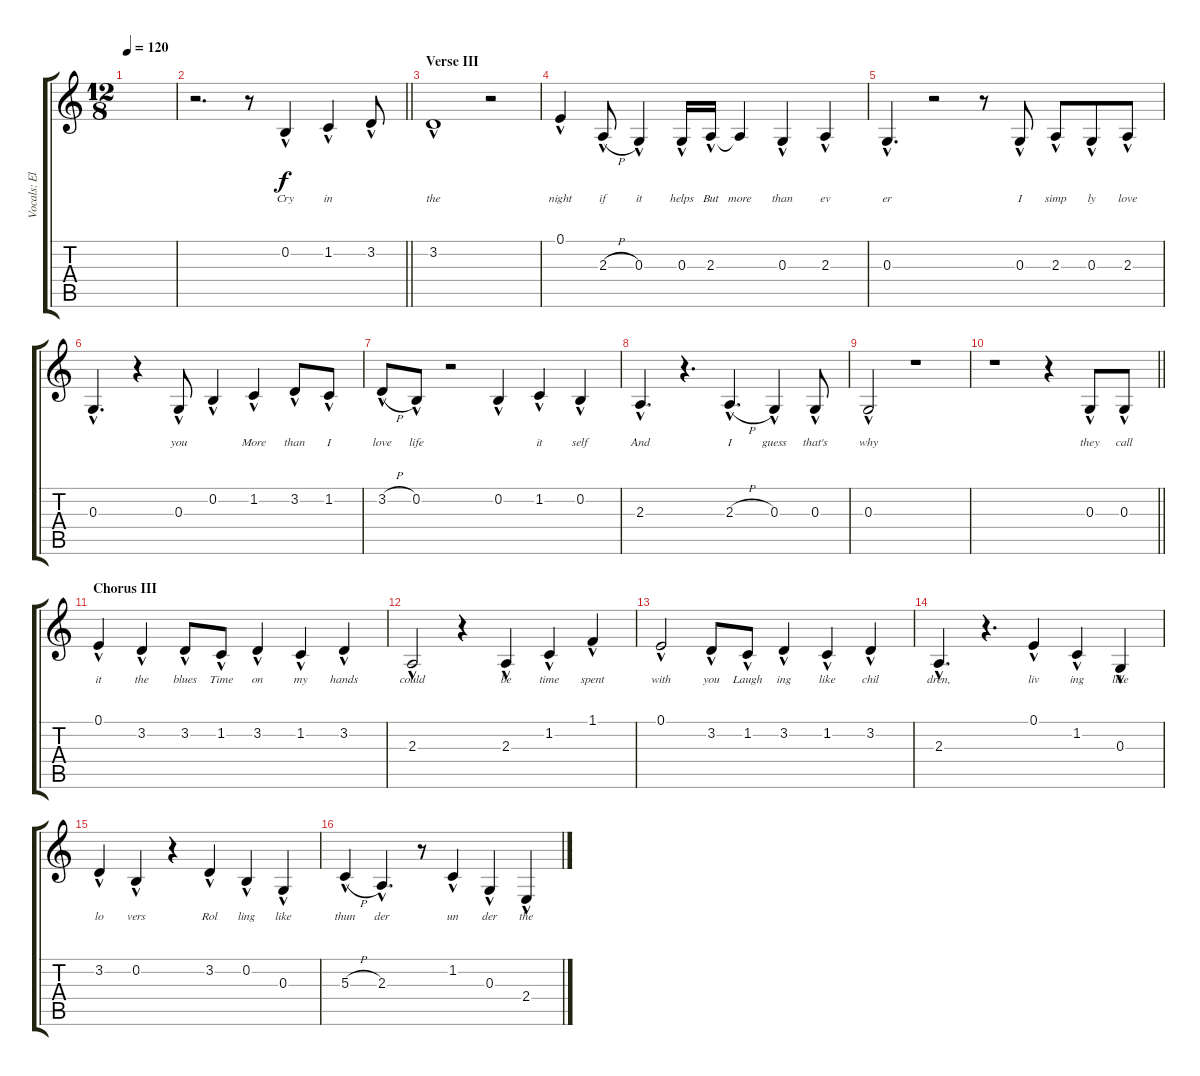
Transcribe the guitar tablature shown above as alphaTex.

\track ("Vocals: Elton" "Vocals: El") {instrument lead2sawtooth}
\staff {score tabs}
\tuning (E4 B3 G3 D3 A2 E2) {hide}
\ts (12 8)
\tempo 120
\clef g2
\ks c
|
\barLineRight lightlight
r.2{d} r.8 0.2{hac}.4{lyrics (0 "Cry") lyrics (1 "") lyrics (2 "") lyrics (3 "") lyrics (4 "")} 1.2{hac}.4{lyrics (0 "in") lyrics (1 "") lyrics (2 "") lyrics (3 "") lyrics (4 "")} 3.2{hac}.8{lyrics (0 "") lyrics (1 "") lyrics (2 "") lyrics (3 "") lyrics (4 "")} |
\section ("" "Verse III")
3.2{hac}.1{lyrics (0 "the") lyrics (1 "") lyrics (2 "") lyrics (3 "") lyrics (4 "")} r.2 |
0.1{hac}.4{lyrics (0 "night") lyrics (1 "") lyrics (2 "") lyrics (3 "") lyrics (4 "")} 2.3{h hac}.8{lyrics (0 "if") lyrics (1 "") lyrics (2 "") lyrics (3 "") lyrics (4 "")} 0.3{hac}.4{lyrics (0 "it") lyrics (1 "") lyrics (2 "") lyrics (3 "") lyrics (4 "")} 0.3{hac}.16{lyrics (0 "helps") lyrics (1 "") lyrics (2 "") lyrics (3 "") lyrics (4 "")} 2.3{hac}.16{lyrics (0 "But") lyrics (1 "") lyrics (2 "") lyrics (3 "") lyrics (4 "")} 2.3{t}.4{lyrics (0 "more") lyrics (1 "") lyrics (2 "") lyrics (3 "") lyrics (4 "")} 0.3{hac}.4{lyrics (0 "than") lyrics (1 "") lyrics (2 "") lyrics (3 "") lyrics (4 "")} 2.3{hac}.4{lyrics (0 "ev") lyrics (1 "") lyrics (2 "") lyrics (3 "") lyrics (4 "")} |
0.3{hac}.4{d lyrics (0 "er") lyrics (1 "") lyrics (2 "") lyrics (3 "") lyrics (4 "")} r.2 r.8 0.3{hac}.8{lyrics (0 "I") lyrics (1 "") lyrics (2 "") lyrics (3 "") lyrics (4 "")} 2.3{hac}.8{lyrics (0 "simp") lyrics (1 "") lyrics (2 "") lyrics (3 "") lyrics (4 "")} 0.3{hac}.8{lyrics (0 "ly") lyrics (1 "") lyrics (2 "") lyrics (3 "") lyrics (4 "")} 2.3{hac}.8{lyrics (0 "love") lyrics (1 "") lyrics (2 "") lyrics (3 "") lyrics (4 "")} |
0.3{hac}.4{d lyrics (0 "") lyrics (1 "") lyrics (2 "") lyrics (3 "") lyrics (4 "")} r.4 0.3{hac}.8{lyrics (0 "you") lyrics (1 "") lyrics (2 "") lyrics (3 "") lyrics (4 "")} 0.2{hac}.4{lyrics (0 "") lyrics (1 "") lyrics (2 "") lyrics (3 "") lyrics (4 "")} 1.2{hac}.4{lyrics (0 "More") lyrics (1 "") lyrics (2 "") lyrics (3 "") lyrics (4 "")} 3.2{hac}.8{lyrics (0 "than") lyrics (1 "") lyrics (2 "") lyrics (3 "") lyrics (4 "")} 1.2{hac}.8{lyrics (0 "I") lyrics (1 "") lyrics (2 "") lyrics (3 "") lyrics (4 "")} |
3.2{h hac}.8{lyrics (0 "love") lyrics (1 "") lyrics (2 "") lyrics (3 "") lyrics (4 "")} 0.2{hac}.8{lyrics (0 "life") lyrics (1 "") lyrics (2 "") lyrics (3 "") lyrics (4 "")} r.2 0.2{hac}.4{lyrics (0 "") lyrics (1 "") lyrics (2 "") lyrics (3 "") lyrics (4 "")} 1.2{hac}.4{lyrics (0 "it") lyrics (1 "") lyrics (2 "") lyrics (3 "") lyrics (4 "")} 0.2{hac}.4{lyrics (0 "self") lyrics (1 "") lyrics (2 "") lyrics (3 "") lyrics (4 "")} |
2.3{hac}.4{d lyrics (0 "And") lyrics (1 "") lyrics (2 "") lyrics (3 "") lyrics (4 "")} r.4{d} 2.3{h hac}.4{d lyrics (0 "I") lyrics (1 "") lyrics (2 "") lyrics (3 "") lyrics (4 "")} 0.3{hac}.4{lyrics (0 "guess") lyrics (1 "") lyrics (2 "") lyrics (3 "") lyrics (4 "")} 0.3{hac}.8{lyrics (0 "that's") lyrics (1 "") lyrics (2 "") lyrics (3 "") lyrics (4 "")} |
0.3{hac}.2{lyrics (0 "why") lyrics (1 "") lyrics (2 "") lyrics (3 "") lyrics (4 "")} r.1 |
\barLineRight lightlight
r.1 r.4 0.3{hac}.8{lyrics (0 "they") lyrics (1 "") lyrics (2 "") lyrics (3 "") lyrics (4 "")} 0.3{hac}.8{lyrics (0 "call") lyrics (1 "") lyrics (2 "") lyrics (3 "") lyrics (4 "")} |
\section ("" "Chorus III")
0.1{hac}.4{lyrics (0 "it") lyrics (1 "") lyrics (2 "") lyrics (3 "") lyrics (4 "")} 3.2{hac}.4{lyrics (0 "the") lyrics (1 "") lyrics (2 "") lyrics (3 "") lyrics (4 "")} 3.2{hac}.8{lyrics (0 "blues") lyrics (1 "") lyrics (2 "") lyrics (3 "") lyrics (4 "")} 1.2{hac}.8{lyrics (0 "Time") lyrics (1 "") lyrics (2 "") lyrics (3 "") lyrics (4 "")} 3.2{hac}.4{lyrics (0 "on") lyrics (1 "") lyrics (2 "") lyrics (3 "") lyrics (4 "")} 1.2{hac}.4{lyrics (0 "my") lyrics (1 "") lyrics (2 "") lyrics (3 "") lyrics (4 "")} 3.2{hac}.4{lyrics (0 "hands") lyrics (1 "") lyrics (2 "") lyrics (3 "") lyrics (4 "")} |
2.3{hac}.2{lyrics (0 "could") lyrics (1 "") lyrics (2 "") lyrics (3 "") lyrics (4 "")} r.4 2.3{hac}.4{lyrics (0 "be") lyrics (1 "") lyrics (2 "") lyrics (3 "") lyrics (4 "")} 1.2{hac}.4{lyrics (0 "time") lyrics (1 "") lyrics (2 "") lyrics (3 "") lyrics (4 "")} 1.1{hac}.4{lyrics (0 "spent") lyrics (1 "") lyrics (2 "") lyrics (3 "") lyrics (4 "")} |
0.1{hac}.2{lyrics (0 "with") lyrics (1 "") lyrics (2 "") lyrics (3 "") lyrics (4 "")} 3.2{hac}.8{lyrics (0 "you") lyrics (1 "") lyrics (2 "") lyrics (3 "") lyrics (4 "")} 1.2{hac}.8{lyrics (0 "Laugh") lyrics (1 "") lyrics (2 "") lyrics (3 "") lyrics (4 "")} 3.2{hac}.4{lyrics (0 "ing") lyrics (1 "") lyrics (2 "") lyrics (3 "") lyrics (4 "")} 1.2{hac}.4{lyrics (0 "like") lyrics (1 "") lyrics (2 "") lyrics (3 "") lyrics (4 "")} 3.2{hac}.4{lyrics (0 "chil") lyrics (1 "") lyrics (2 "") lyrics (3 "") lyrics (4 "")} |
2.3{hac}.4{d lyrics (0 "dren,") lyrics (1 "") lyrics (2 "") lyrics (3 "") lyrics (4 "")} r.4{d} 0.1{hac}.4{lyrics (0 "liv") lyrics (1 "") lyrics (2 "") lyrics (3 "") lyrics (4 "")} 1.2{hac}.4{lyrics (0 "ing") lyrics (1 "") lyrics (2 "") lyrics (3 "") lyrics (4 "")} 0.3{hac}.4{lyrics (0 "like") lyrics (1 "") lyrics (2 "") lyrics (3 "") lyrics (4 "")} |
3.2{hac}.4{lyrics (0 "lo") lyrics (1 "") lyrics (2 "") lyrics (3 "") lyrics (4 "")} 0.2{hac}.4{lyrics (0 "vers") lyrics (1 "") lyrics (2 "") lyrics (3 "") lyrics (4 "")} r.4 3.2{hac}.4{lyrics (0 "Rol") lyrics (1 "") lyrics (2 "") lyrics (3 "") lyrics (4 "")} 0.2{hac}.4{lyrics (0 "ling") lyrics (1 "") lyrics (2 "") lyrics (3 "") lyrics (4 "")} 0.3{hac}.4{lyrics (0 "like") lyrics (1 "") lyrics (2 "") lyrics (3 "") lyrics (4 "")} |
5.3{h hac}.4{lyrics (0 "thun") lyrics (1 "") lyrics (2 "") lyrics (3 "") lyrics (4 "")} 2.3{hac}.4{d lyrics (0 "der") lyrics (1 "") lyrics (2 "") lyrics (3 "") lyrics (4 "")} r.8 1.2{hac}.4{lyrics (0 "un") lyrics (1 "") lyrics (2 "") lyrics (3 "") lyrics (4 "")} 0.3{hac}.4{lyrics (0 "der") lyrics (1 "") lyrics (2 "") lyrics (3 "") lyrics (4 "")} 2.4{hac}.4{lyrics (0 "the") lyrics (1 "") lyrics (2 "") lyrics (3 "") lyrics (4 "")}
